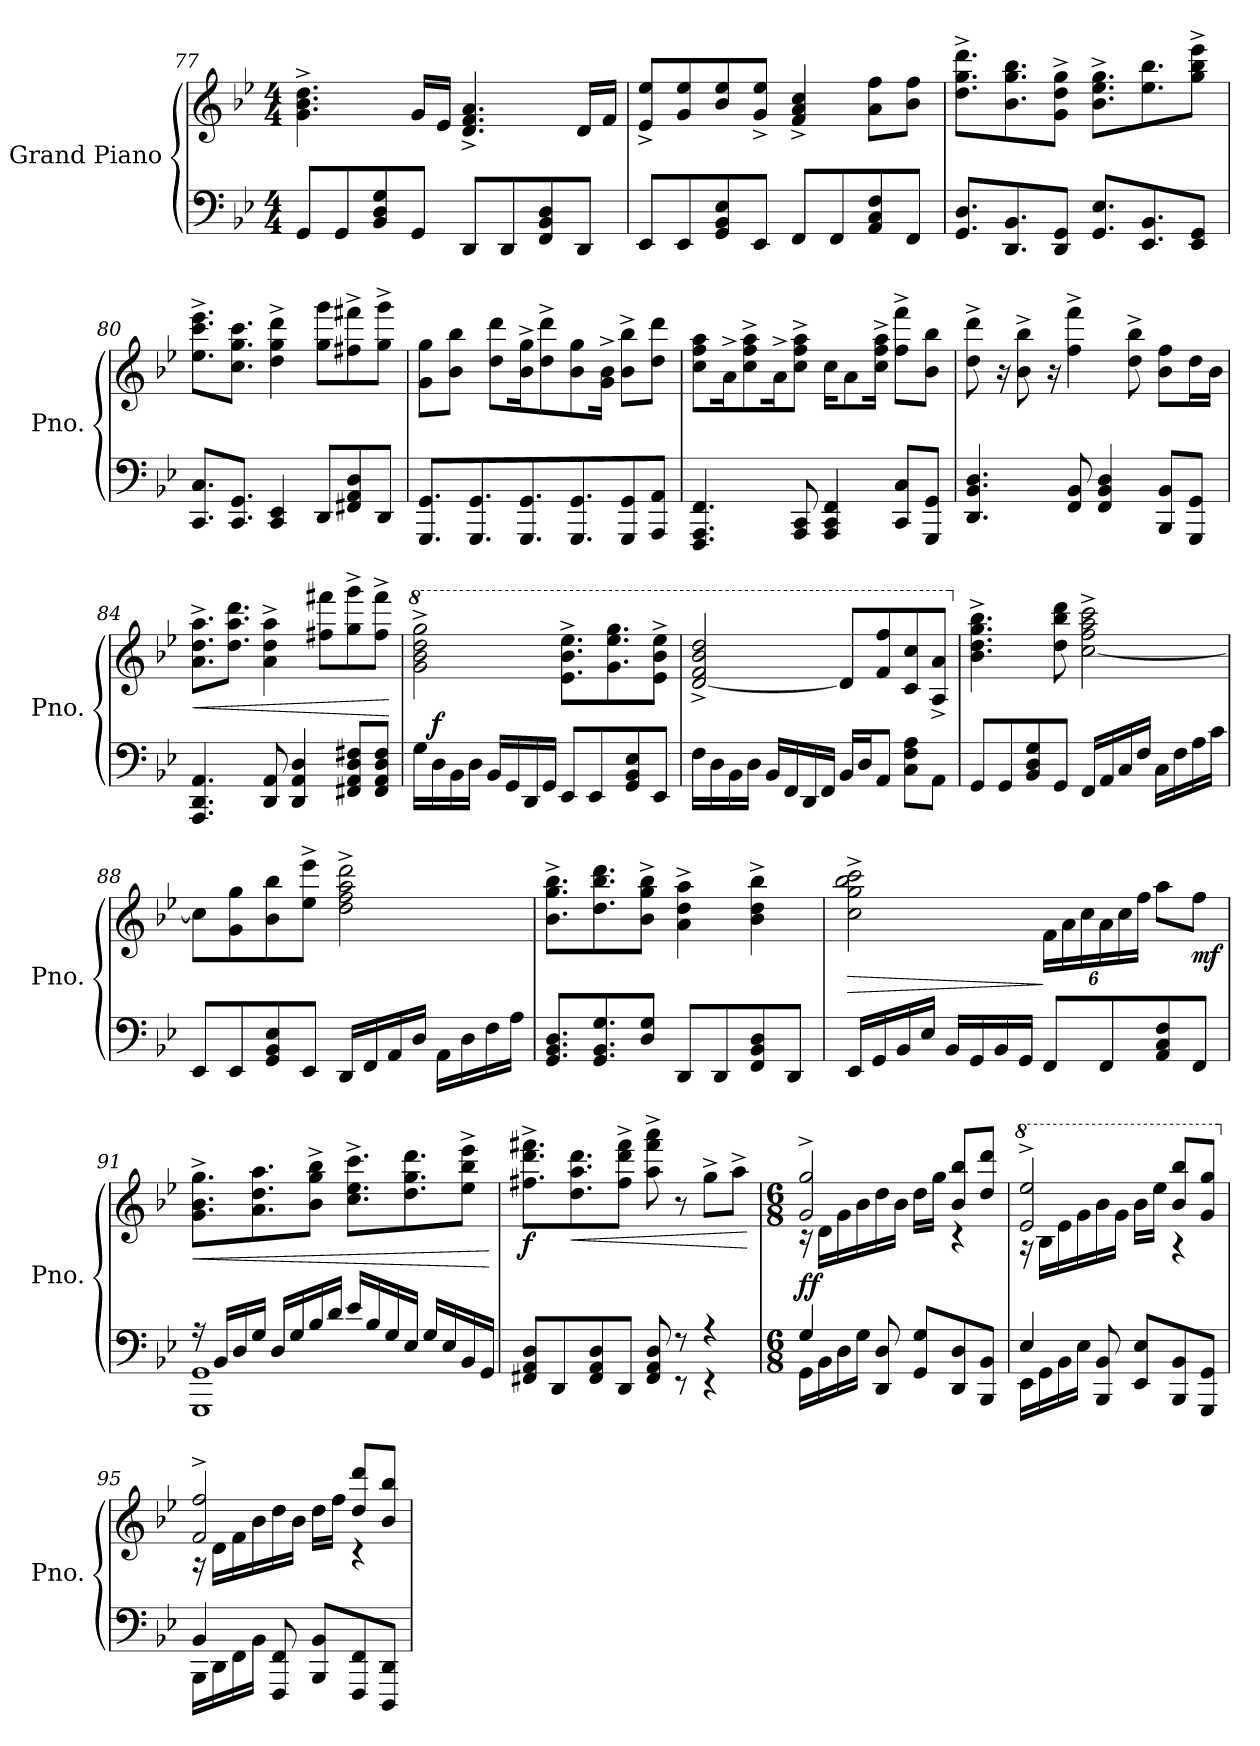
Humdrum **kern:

**kern	**kern	**dynam
*part1	*part1	*part1
*staff2	*staff1	*staff1/2
*I"Grand Piano	*	*
*I'Pno.	*	*
*clefF4	*clefG2	*
*k[b-e-]	*k[b-e-]	*
*M4/4	*M4/4	*
=77	=77	=77
8GG/L	4.g\^ 4.b-\^ 4.dd\^	.
8GG/	.	.
8BB-/ 8D/ 8G/	.	.
8GG/J	16g/LL	.
.	16e-/JJ	.
8DD/L	4.d/^ 4.f/^ 4.a/^	.
8DD/	.	.
8FF/ 8BB-/ 8D/	.	.
8DD/J	16d/LL	.
.	16f/JJ	.
=78	=78	=78
8EE-/L	8e-/^ 8ee-/^L	.
8EE-/	8g/ 8ee-/	.
8GG/ 8BB-/ 8E-/	8b-/ 8ee-/	.
8EE-/J	8g/^ 8ee-/^J	.
8FF/L	4f/^ 4a/^ 4cc/^	.
8FF/	.	.
8AA/ 8C/ 8F/	8a\ 8ff\L	.
8FF/J	8b-\ 8ff\J	.
=79	=79	=79
8.GG/ 8.D/L	8.dd\^ 8.gg\^ 8.ddd\^L	.
8.DD/ 8.BB-/	8.b-\ 8.gg\ 8.bb-\	.
8DD/ 8GG/J	8g\^ 8dd\^ 8gg\^J	.
8.GG/ 8.E-/L	8.b-\^ 8.ee-\^ 8.gg\^L	.
8.EE-/ 8.BB-/	8.ee-\ 8.bb-\	.
8EE-/ 8GG/J	8gg\^ 8bb-\^ 8eee-\^J	.
!!LO:LB:g=z
=80	=80	=80
8.CC/ 8.C/L	8.ee-\^ 8.ccc\^ 8.eee-\^L	.
8.CC/ 8.GG/J	8.cc\ 8.gg\ 8.ccc\J	.
4CC/ 4EE-/	4dd\^ 4gg\^ 4ddd\^	.
8DD/L	8gg\ 8ggg\L	.
8FF#X/ 8AA/ 8D/	8ff#X\^ 8fff#X\^	.
8DD/J	8gg\^ 8ggg\^J	.
=81	=81	=81
8.GGG/ 8.GG/L	8g\ 8gg\L	.
.	8b-\ 8bb-\J	.
8.GGG/ 8.GG/	.	.
.	8dd\ 8ddd\L	.
8.GGG/ 8.GG/	16b-\^ 16gg\^K	.
.	8dd\^ 8ddd\^	.
8.GGG/ 8.GG/	8b-\ 8gg\	.
.	16g\^ 16b-\^Jk	.
8GGG/ 8GG/	8b-\^ 8bb-\^L	.
8AAA/ 8AA/J	8dd\ 8ddd\J	.
=82	=82	=82
4.FFF/ 4.AAA/ 4.FF/	8cc\ 8ff\ 8aa\L	.
.	16a^\K	.
.	8cc\^ 8ff\^ 8aa\^	.
.	16a^\K	.
8AAA/ 8CC/	8cc\^ 8ff\^ 8aa\^J	.
4AAA/ 4CC/ 4FF/	16cc\KL	.
.	8a\	.
.	16cc\^ 16ff\^ 16aa\^Jk	.
8CC/ 8C/L	8ff\^ 8fff\^L	.
8GGG/ 8GG/J	8b-\ 8bb-\J	.
=83	=83	=83
4.DD/ 4.BB-/ 4.D/	8dd\^ 8ddd\^	.
.	16r	.
.	8b-\^ 8bb-\^	.
.	16r	.
8FF/ 8BB-/	4ff\^ 4fff\^	.
4FF/ 4BB-/ 4D/	.	.
.	8dd\^ 8bb-\^	.
8BBB-/ 8BB-/L	8b-\ 8ff\L	.
8GGG/ 8GG/J	16dd\L	.
.	16b-\JJ	.
!!LO:PB:g=z
=84	=84	=84
!	!	!LO:HP:b
4.AAA/ 4.DD/ 4.AA/	8.a\^ 8.dd\^ 8.aa\^L	<
.	8.dd\ 8.aa\ 8.ddd\J	.
8DD/ 8AA/	4a\^ 4dd\^ 4aa\^	.
4DD/ 4AA/ 4D/	.	.
.	8ff#X\ 8fff#X\L	.
8FF#X/ 8AA/ 8D/ 8F#X/L	8gg\^ 8ggg\^	.
8FF#/ 8AA/ 8D/ 8F#/J	8ff#\^ 8fff#\^J	.
.	.	[
=85	=85	=85
*	*8va	*
16G\LL	2gg\^ 2bb-\^ 2ddd\^ 2ggg\^	.
!	!	!LO:DY:a=2
16D\	.	f
16BB-\	.	.
16D\JJ	.	.
16BB-/LL	.	.
16GG/	.	.
16DD/	.	.
16GG/JJ	.	.
8EE-/L	8.ee-\^ 8.bb-\^ 8.eee-\^L	.
8EE-/	.	.
.	8.gg\ 8.eee-\ 8.ggg\	.
8GG/ 8BB-/ 8E-/	.	.
8EE-/J	8ee-\^ 8bb-\^ 8eee-\^J	.
=86	=86	=86
16F\LL	[2dd/^ 2ff/^ 2bb-/^ 2ddd/^	.
16D\	.	.
16BB-\	.	.
16D\JJ	.	.
16BB-/LL	.	.
16FF/	.	.
16DD/	.	.
16FF/JJ	.	.
16BB-/LL	8dd/L]	.
16D/J	.	.
8AA/J	8ff/ 8fff/	.
8C\ 8F\ 8A\L	8cc/ 8ccc/	.
8AA\J	8a/^ 8aa/^J	.
!!LO:LB:g=z
=87	=87	=87
*	*X8va	*
8GG/L	4.b-\^ 4.dd\^ 4.gg\^ 4.bb-\^	.
8GG/	.	.
8BB-/ 8D/ 8G/	.	.
8GG/J	8dd\ 8bb-\ 8ddd\	.
16FF/LL	[2cc\^ 2ff\^ 2aa\^ 2ccc\^	.
16AA/	.	.
16C/	.	.
16F/JJ	.	.
16C\LL	.	.
16F\	.	.
16A\	.	.
16c\JJ	.	.
=88	=88	=88
8EE-/L	8cc\L]	.
8EE-/	8g\ 8gg\	.
8GG/ 8BB-/ 8E-/	8b-\ 8bb-\	.
8EE-/J	8ee-\^ 8eee-\^J	.
16DD/LL	2dd\^ 2ff\^ 2aa\^ 2ddd\^	.
16FF/	.	.
16AA/	.	.
16D/JJ	.	.
16AA\LL	.	.
16D\	.	.
16F\	.	.
16A\JJ	.	.
=89	=89	=89
8.GG/ 8.BB-/ 8.D/L	8.b-\^ 8.gg\^ 8.bb-\^L	.
8.GG/ 8.BB-/ 8.G/	8.dd\ 8.bb-\ 8.ddd\	.
8D/ 8G/J	8b-\^ 8gg\^ 8bb-\^J	.
8DD/L	4a\^ 4dd\^ 4aa\^	.
8DD/	.	.
8FF/ 8BB-/ 8D/	4b-\^ 4dd\^ 4bb-\^	.
8DD/J	.	.
!!LO:LB:g=z
=90	=90	=90
!	!	!LO:HP:b
16EE-/LL	2cc\^ 2gg\^ 2bb-\^ 2ccc\^	>
16GG/	.	.
16BB-/	.	.
16E-/JJ	.	.
16BB-/LL	.	.
16GG/	.	.
16BB-/	.	.
16GG/JJ	.	.
*	*Xbrackettup	*
8FF/L	24f\LL	]
.	24a\	.
.	24cc\	.
8FF/	24a\	.
.	24cc\	.
.	24ff\JJ	.
8AA/ 8C/ 8F/	8aa\L	.
!	!	!LO:DY:b
8FF/J	8ff\J	mf
=91	=91	=91
*^	*	*
!	!	!	!LO:HP:b
16r	1GGG 1GG	8.g\^ 8.b-\^ 8.gg\^L	<
16BB-/LL	.	.	.
16D/	.	.	.
16G/JJ	.	8.a\ 8.dd\ 8.aa\	.
16D/LL	.	.	.
16G/	.	.	.
16B-/	.	8b-\^ 8gg\^ 8bb-\^J	.
16d/JJ	.	.	.
16e-/LL	.	8.cc\^ 8.ee-\^ 8.ccc\^L	.
16B-/	.	.	.
16G/	.	.	.
16E-/JJ	.	8.dd\ 8.gg\ 8.ddd\	.
16G/LL	.	.	.
16E-/	.	.	.
16BB-/	.	8ee-\^ 8bb-\^ 8eee-\^J	.
16GG/JJ	.	.	.
*v	*v	*	*
.	.	[
=92	=92	=92
*^	*	*
!	!	!	!LO:DY:b
8FF#X/ 8AA/ 8D/L	8ryy	8.ff#X\^ 8.ddd\^ 8.fff#X\^L	f
*v	*v	*	*
8DD/	.	.
!	!	!LO:HP:b
.	8.dd\ 8.aa\ 8.ddd\	<
8FF#/ 8AA/ 8D/	.	.
8DD/J	8ff#\^ 8ddd\^ 8fff#\^J	.
8FF#/ 8AA/ 8D/	8aa\^ 8fff#\^ 8aaa\^	.
*^	*	*
8r	8r	8r	.
4r	4r	8gg^\L	.
.	.	8aa^\J	.
*v	*v	*	*
.	.	[
!!LO:LB:g=z
=93	=93	=93
*M6/8	*M6/8	*
*^	*^	*
!	!	!	!	!LO:DY:a=2
4G/	16GG\LL	2g/^ 2gg/^	16r	ff
.	16BB-\	.	16d\LL	.
.	16D\	.	16g\	.
.	16G\JJ	.	16b-\	.
8DD/ 8D/	2ryy	.	16dd\	.
.	.	.	16b-\JJ	.
8GG/ 8G/L	.	.	16dd\LL	.
.	.	.	16gg\JJ	.
8DD/ 8D/	.	8b-/ 8bb-/L	4r	.
8BBB-/ 8BB-/J	.	8dd/ 8ddd/J	.	.
=94	=94	=94	=94	=94
*	*	*8va	*	*
4E-/	16EE-\LL	2ee-/^ 2eee-/^	16r	.
.	16GG\	.	16b-\LL	.
.	16BB-\	.	16ee-\	.
.	16E-\JJ	.	16gg\	.
8BBB-/ 8BB-/	2ryy	.	16bb-\	.
.	.	.	16gg\JJ	.
8EE-/ 8E-/L	.	.	16bb-\LL	.
.	.	.	16eee-\JJ	.
8BBB-/ 8BB-/	.	8bb-/ 8bbb-/L	4r	.
8GGG/ 8GG/J	.	8gg/ 8ggg/J	.	.
=95	=95	=95	=95	=95
*	*	*X8va	*	*
4BB-/	16BBB-\LL	2f/^ 2ff/^	16r	.
.	16DD\	.	16d\LL	.
.	16FF\	.	16f\	.
.	16BB-\JJ	.	16b-\	.
8FFF/ 8FF/	2ryy	.	16dd\	.
.	.	.	16b-\JJ	.
8BBB-/ 8BB-/L	.	.	16dd\LL	.
.	.	.	16ff\JJ	.
8FFF/ 8FF/	.	8dd/ 8ddd/L	4r	.
8DDD/ 8DD/J	.	8b-/ 8bb-/J	.	.
*v	*v	*	*	*
*	*v	*v	*
=	=	=
*-	*-	*-
